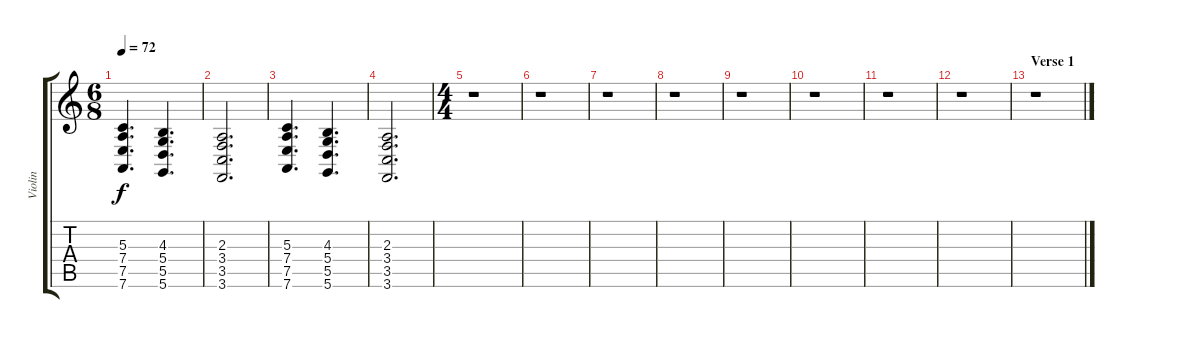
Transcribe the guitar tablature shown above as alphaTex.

\track ("Violin" "Violin") {instrument violin}
\staff {score tabs}
\tuning (E4 B3 G3 D3 A2 D2) {hide}
\ts (6 8)
\tempo 72
\clef g2
\ks c
(5.3 7.4 7.5 7.6).4{d dy f} (4.3 5.4 5.5 5.6).4{d} |
(2.3 3.4 3.5 3.6).2{d} |
(5.3 7.4 7.5 7.6).4{d} (4.3 5.4 5.5 5.6).4{d} |
(2.3 3.4 3.5 3.6).2{d} |
\ts (4 4)
r.1 |
r.1 |
r.1 |
r.1 |
r.1 |
r.1 |
r.1 |
r.1 |
\section ("" "Verse 1")
r.1
